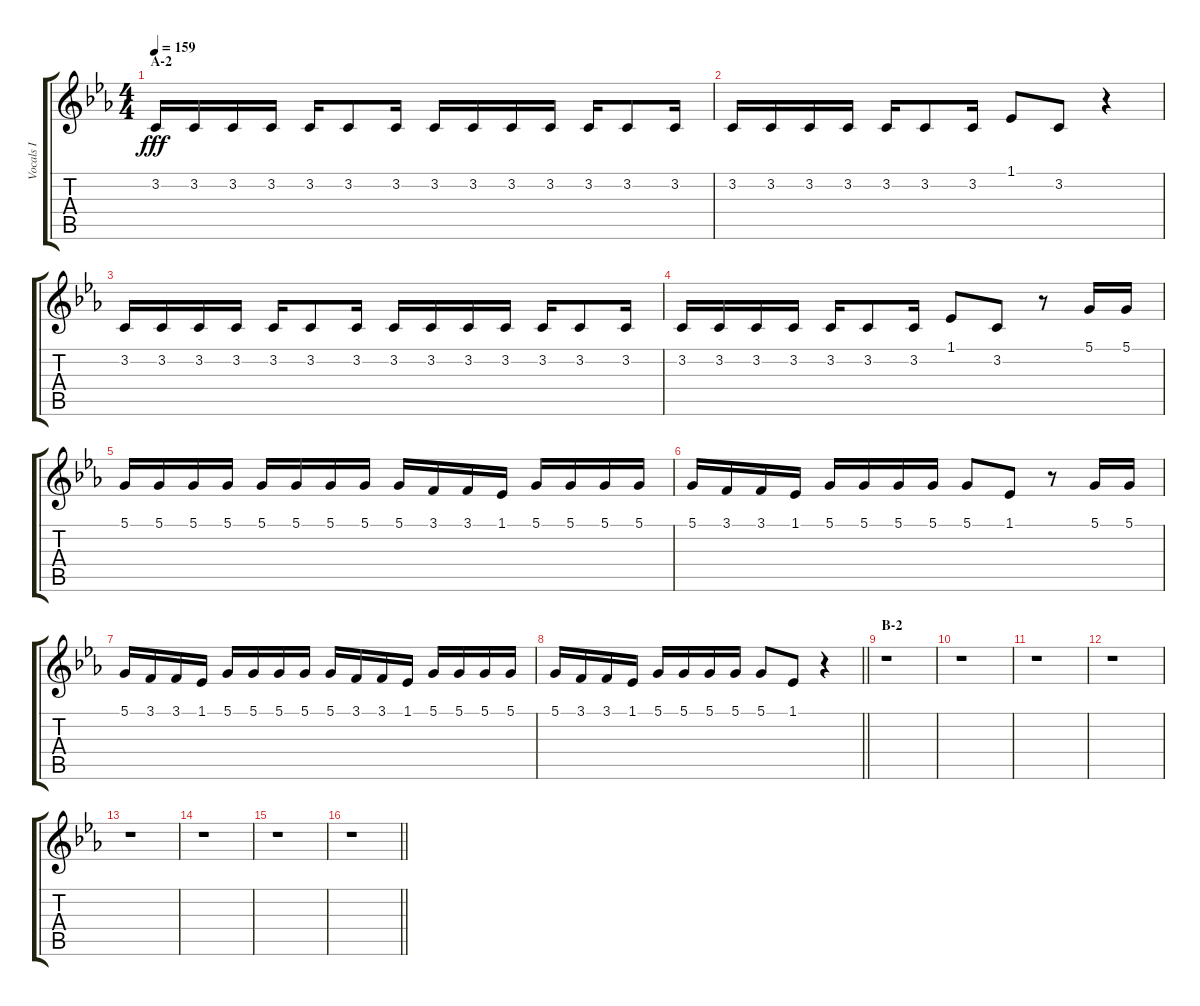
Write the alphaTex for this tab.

\track ("Vocals I" "Vocals I") {instrument voiceoohs}
\staff {score tabs}
\tuning (D4 A3 F3 C3 G2 C2) {hide}
\ts (4 4)
\section ("" "A-2")
\tempo 159
\clef g2
\ks eb
3.2.16{dy fff} 3.2.16 3.2.16 3.2.16 3.2.16 3.2.8 3.2.16 3.2.16 3.2.16 3.2.16 3.2.16 3.2.16 3.2.8 3.2.16 |
3.2.16 3.2.16 3.2.16 3.2.16 3.2.16 3.2.8 3.2.16 1.1.8 3.2.8 r.4 |
3.2.16 3.2.16 3.2.16 3.2.16 3.2.16 3.2.8 3.2.16 3.2.16 3.2.16 3.2.16 3.2.16 3.2.16 3.2.8 3.2.16 |
3.2.16 3.2.16 3.2.16 3.2.16 3.2.16 3.2.8 3.2.16 1.1.8 3.2.8 r.8 5.1.16 5.1.16 |
5.1.16 5.1.16 5.1.16 5.1.16 5.1.16 5.1.16 5.1.16 5.1.16 5.1.16 3.1.16 3.1.16 1.1.16 5.1.16 5.1.16 5.1.16 5.1.16 |
5.1.16 3.1.16 3.1.16 1.1.16 5.1.16 5.1.16 5.1.16 5.1.16 5.1.8 1.1.8 r.8 5.1.16 5.1.16 |
5.1.16 3.1.16 3.1.16 1.1.16 5.1.16 5.1.16 5.1.16 5.1.16 5.1.16 3.1.16 3.1.16 1.1.16 5.1.16 5.1.16 5.1.16 5.1.16 |
\barLineRight lightlight
5.1.16 3.1.16 3.1.16 1.1.16 5.1.16 5.1.16 5.1.16 5.1.16 5.1.8 1.1.8 r.4 |
\section ("" "B-2")
r.1 |
r.1 |
r.1 |
r.1 |
r.1 |
r.1 |
r.1 |
\barLineRight lightlight
r.1
